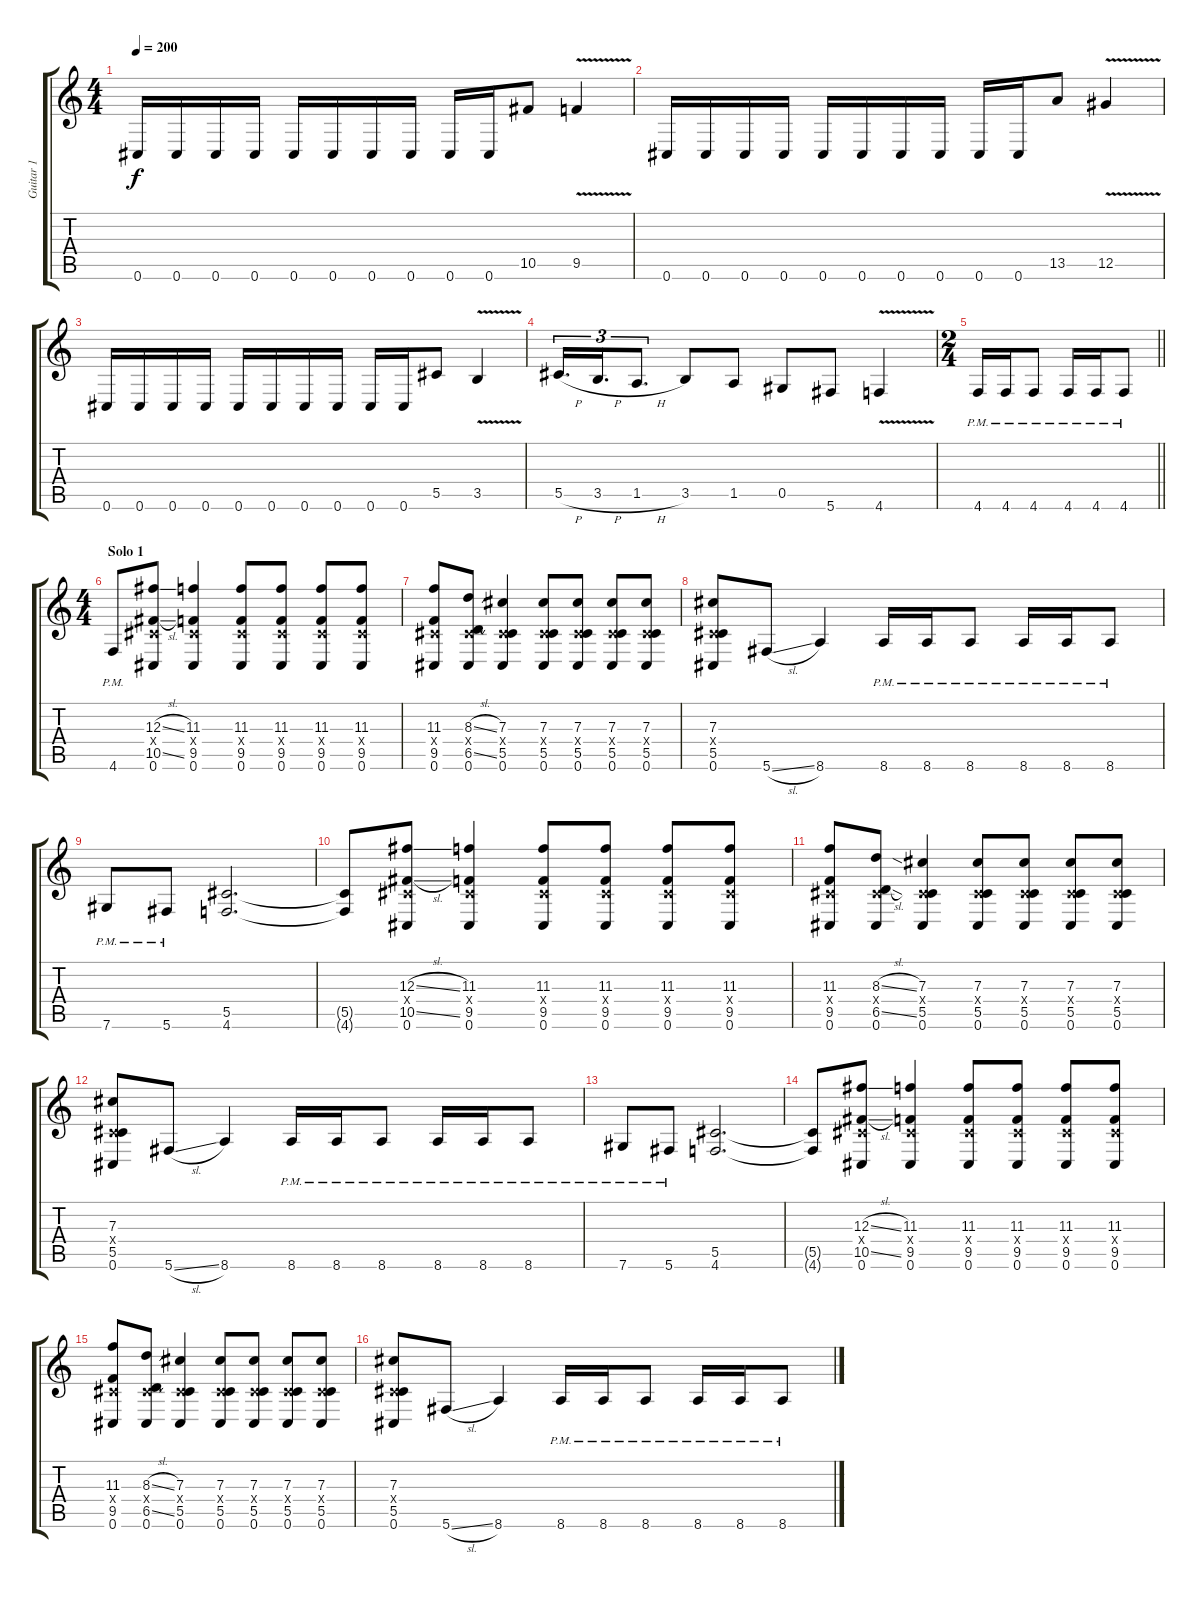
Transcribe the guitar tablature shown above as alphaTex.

\track ("Guitar 1" "Guitar 1") {instrument distortionguitar}
\staff {score tabs}
\tuning (Eb4 Bb3 Gb3 Db3 Ab2 Db2) {hide}
\ts (4 4)
\tempo 200
\clef g2
\ks c
0.6.16{dy f} 0.6.16 0.6.16 0.6.16 0.6.16 0.6.16 0.6.16 0.6.16 0.6.16 0.6.16 10.5.8 9.5{v}.4 |
0.6.16 0.6.16 0.6.16 0.6.16 0.6.16 0.6.16 0.6.16 0.6.16 0.6.16 0.6.16 13.5.8 12.5{v}.4 |
0.6.16 0.6.16 0.6.16 0.6.16 0.6.16 0.6.16 0.6.16 0.6.16 0.6.16 0.6.16 5.5.8 3.5{v}.4 |
5.5{h}.16{d tu (3 2)} 3.5{h}.16{d tu (3 2)} 1.5{h}.8{d tu (3 2)} 3.5.8 1.5.8 0.5.8 5.6.8 4.6{v}.4 |
\ts (2 4)
\barLineRight lightlight
4.6{pm}.16 4.6{pm}.16 4.6{pm}.8 4.6{pm}.16 4.6{pm}.16 4.6{pm}.8 |
\ts (4 4)
\section ("" "Solo 1")
4.6{pm}.8 (12.3{sl} 0.4{x} 10.5{sl} 0.6).8 (11.3 0.4{x} 9.5 0.6).4 (11.3 0.4{x} 9.5 0.6).8 (11.3 0.4{x} 9.5 0.6).8 (11.3 0.4{x} 9.5 0.6).8 (11.3 0.4{x} 9.5 0.6).8 |
(11.3 0.4{x} 9.5 0.6).8 (8.3{sl} 0.4{x} 6.5{sl} 0.6).8 (7.3 0.4{x} 5.5 0.6).4 (7.3 0.4{x} 5.5 0.6).8 (7.3 0.4{x} 5.5 0.6).8 (7.3 0.4{x} 5.5 0.6).8 (7.3 0.4{x} 5.5 0.6).8 |
(7.3 0.4{x} 5.5 0.6).8 5.6{sl}.8 8.6.4 8.6{pm}.16 8.6{pm}.16 8.6{pm}.8 8.6{pm}.16 8.6{pm}.16 8.6{pm}.8 |
7.6{pm}.8 5.6{pm}.8 (5.5 4.6).2{d} |
(5.5{t} 4.6{t}).8 (12.3{sl} 0.4{x} 10.5{sl} 0.6).8 (11.3 0.4{x} 9.5 0.6).4 (11.3 0.4{x} 9.5 0.6).8 (11.3 0.4{x} 9.5 0.6).8 (11.3 0.4{x} 9.5 0.6).8 (11.3 0.4{x} 9.5 0.6).8 |
(11.3 0.4{x} 9.5 0.6).8 (8.3{sl} 0.4{x} 6.5{sl} 0.6).8 (7.3 0.4{x} 5.5 0.6).4 (7.3 0.4{x} 5.5 0.6).8 (7.3 0.4{x} 5.5 0.6).8 (7.3 0.4{x} 5.5 0.6).8 (7.3 0.4{x} 5.5 0.6).8 |
(7.3 0.4{x} 5.5 0.6).8 5.6{sl}.8 8.6.4 8.6{pm}.16 8.6{pm}.16 8.6{pm}.8 8.6{pm}.16 8.6{pm}.16 8.6{pm}.8 |
7.6{pm}.8 5.6{pm}.8 (5.5 4.6).2{d} |
(5.5{t} 4.6{t}).8 (12.3{sl} 0.4{x} 10.5{sl} 0.6).8 (11.3 0.4{x} 9.5 0.6).4 (11.3 0.4{x} 9.5 0.6).8 (11.3 0.4{x} 9.5 0.6).8 (11.3 0.4{x} 9.5 0.6).8 (11.3 0.4{x} 9.5 0.6).8 |
(11.3 0.4{x} 9.5 0.6).8 (8.3{sl} 0.4{x} 6.5{sl} 0.6).8 (7.3 0.4{x} 5.5 0.6).4 (7.3 0.4{x} 5.5 0.6).8 (7.3 0.4{x} 5.5 0.6).8 (7.3 0.4{x} 5.5 0.6).8 (7.3 0.4{x} 5.5 0.6).8 |
(7.3 0.4{x} 5.5 0.6).8 5.6{sl}.8 8.6.4 8.6{pm}.16 8.6{pm}.16 8.6{pm}.8 8.6{pm}.16 8.6{pm}.16 8.6{pm}.8
